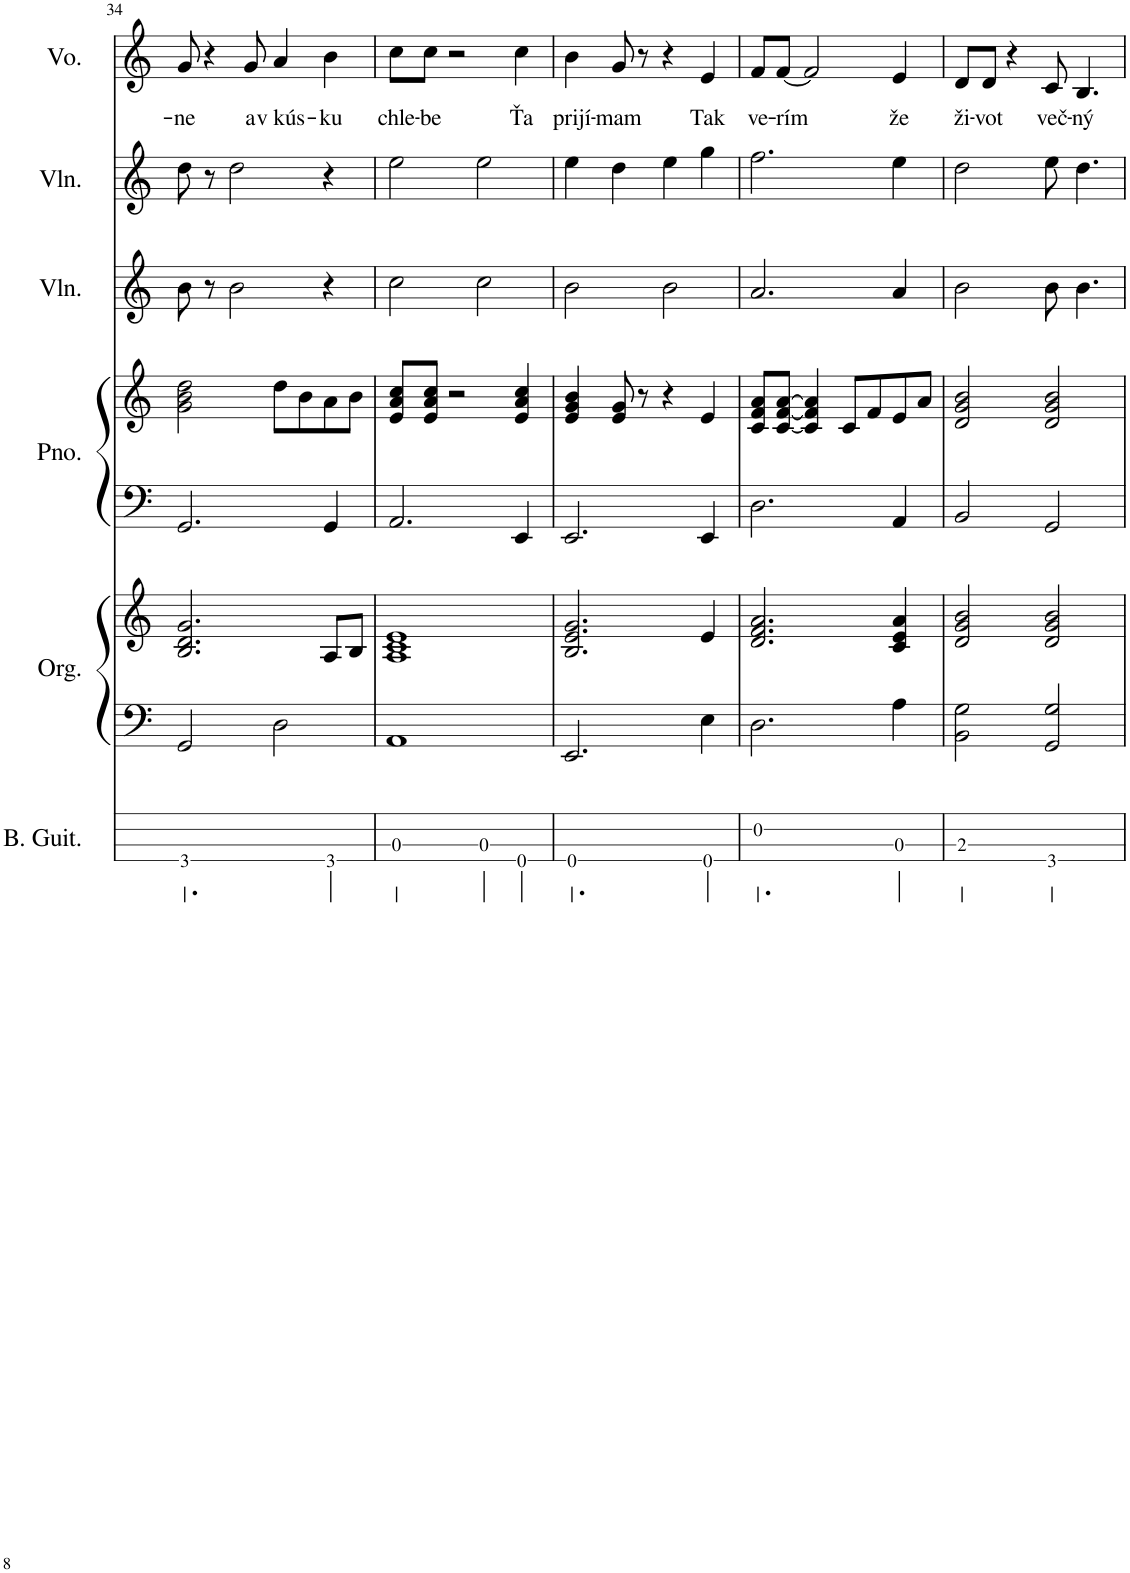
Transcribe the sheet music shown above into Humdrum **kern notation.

**kern	**kern	**kern	**kern	**kern	**kern	**kern	**kern	**kern	**text
*part7	*part6	*part5	*part5	*part4	*part4	*part3	*part2	*part1	*part1
*staff9	*staff8	*staff7	*staff6	*staff5	*staff4	*staff3	*staff2	*staff1	*staff1
*I"Bass Guitar	*I"Bass Guitar	*I"Organ	*	*I"Piano	*	*I"Violin	*I"Violin	*I"Voice	*
*I'B. Guit.	*I'B. Guit.	*I'Org.	*	*I'Pno.	*	*I'Vln.	*I'Vln.	*I'Vo.	*
!!LO:PB:g=z
*clefF4	*	*clefF4	*clefG2	*clefF4	*clefG2	*clefG2	*clefG2	*clefG2	*
*Trd7c12	*Trd7c12	*	*	*	*	*	*	*	*
*k[]	*k[]	*k[]	*k[]	*k[]	*k[]	*k[]	*k[]	*k[]	*
*M4/4	*M4/4	*M4/4	*M4/4	*M4/4	*M4/4	*M4/4	*M4/4	*M4/4	*
=34	=34	=34	=34	=34	=34	=34	=34	=34	=34
!	!	!	!	!	!	!	!	!	!LO:LY:b
2.GG	2.GG\	2GG/	2.B/ 2.d/ 2.g/	2.GG/	2g\ 2b\ 2dd\	8b\	8dd\	8g/	-ne
.	.	.	.	.	.	8r	8r	4r	.
.	.	.	.	.	.	2b\	2dd\	.	.
!	!	!	!	!	!	!	!	!	!LO:LY:b
.	.	.	.	.	.	.	.	8g/	a
!	!	!	!	!	!	!	!	!	!LO:LY:b
.	.	2D\	.	.	8dd\L	.	.	4a/	v kús-
.	.	.	.	.	8b\	.	.	.	.
!	!	!	!	!	!	!	!	!	!LO:LY:b
4GG	4GG\	.	8A/L	4GG/	8a\	4r	4r	4b\	-ku
.	.	.	8B/J	.	8b\J	.	.	.	.
=35	=35	=35	=35	=35	=35	=35	=35	=35	=35
!	!	!	!	!	!	!	!	!	!LO:LY:b
2AA	2AA\	1AA	1A 1c 1e	2.AA/	8e/ 8a/ 8cc/L	2cc\	2ee\	8cc\L	chle-
!	!	!	!	!	!	!	!	!	!LO:LY:b
.	.	.	.	.	8e/ 8a/ 8cc/J	.	.	8cc\J	-be
.	.	.	.	.	2r	.	.	2r	.
4AA	4AA\	.	.	.	.	2cc\	2ee\	.	.
!	!	!	!	!	!	!	!	!	!LO:LY:b
4EE	4EE\	.	.	4EE/	4e/ 4a/ 4cc/	.	.	4cc\	Ťa
=36	=36	=36	=36	=36	=36	=36	=36	=36	=36
!	!	!	!	!	!	!	!	!	!LO:LY:b
2.EE	2.EE\	2.EE/	2.B/ 2.e/ 2.g/	2.EE/	4e/ 4g/ 4b/	2b\	4ee\	4b\	prijí-
!	!	!	!	!	!	!	!	!	!LO:LY:b
.	.	.	.	.	8e/ 8g/	.	4dd\	8g/	-mam
.	.	.	.	.	8r	.	.	8r	.
.	.	.	.	.	4r	2b\	4ee\	4r	.
!	!	!	!	!	!	!	!	!	!LO:LY:b
4EE	4EE\	4E\	4e/	4EE/	4e/	.	4gg\	4e/	Tak
=37	=37	=37	=37	=37	=37	=37	=37	=37	=37
!	!	!	!	!	!	!	!	!	!LO:LY:b
2.D	2.D\	2.D\	2.d/ 2.f/ 2.a/	2.D\	8c/ 8f/ 8a/L	2.a/	2.ff\	8f/L	ve-
!	!	!	!	!	!	!	!	!	!LO:LY:b
.	.	.	.	.	[8c/ [8f/ [8a/J	.	.	[8f/J	-rím
.	.	.	.	.	4c/] 4f/] 4a/]	.	.	2f/]	.
.	.	.	.	.	8c/L	.	.	.	.
.	.	.	.	.	8f/	.	.	.	.
!	!	!	!	!	!	!	!	!	!LO:LY:b
4AA	4AA\	4A\	4c/ 4e/ 4a/	4AA/	8e/	4a/	4ee\	4e/	že
.	.	.	.	.	8a/J	.	.	.	.
=38	=38	=38	=38	=38	=38	=38	=38	=38	=38
!	!	!	!	!	!	!	!	!	!LO:LY:b
2BB	2BB\	2BB\ 2G\	2d/ 2g/ 2b/	2BB/	2d/ 2g/ 2b/	2b\	2dd\	8d/L	ži-
!	!	!	!	!	!	!	!	!	!LO:LY:b
.	.	.	.	.	.	.	.	8d/J	-vot
.	.	.	.	.	.	.	.	4r	.
!	!	!	!	!	!	!	!	!	!LO:LY:b
2GG	2GG\	2GG/ 2G/	2d/ 2g/ 2b/	2GG/	2d/ 2g/ 2b/	8b\	8ee\	8c/	več-
!	!	!	!	!	!	!	!	!	!LO:LY:b
.	.	.	.	.	.	4.b\	4.dd\	4.B/	-ný
=	=	=	=	=	=	=	=	=	=
*-	*-	*-	*-	*-	*-	*-	*-	*-	*-
